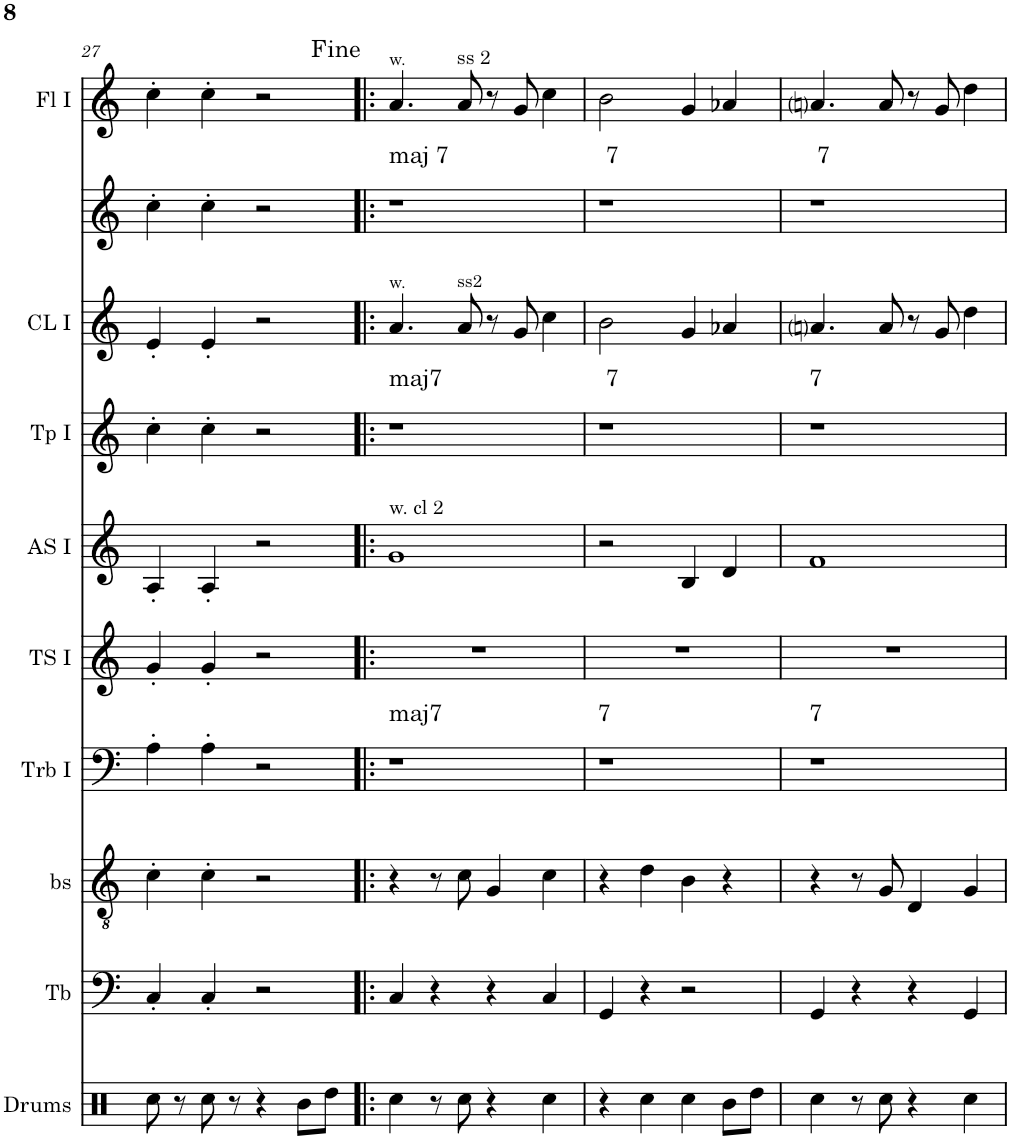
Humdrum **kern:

**kern	**kern	**kern	**kern	**harte	**kern	**kern	**kern	**harte	**kern	**kern	**harte	**kern
*part10	*part9	*part8	*part7	*part7	*part6	*part5	*part4	*part4	*part3	*part2	*part2	*part1
*staff10	*staff9	*staff8	*staff7	*	*staff6	*staff5	*staff4	*	*staff3	*staff2	*	*staff1
*I"Drums	*I"Tb	*I"bs	*I"Trb I	*	*I"TS I	*I"AS I	*I"Tp I	*	*I"CL I	*I"SS I	*	*I"Fl I
*I'Drums	*I'Tb	*I'bs	*I'Trb I	*	*I'TS I	*I'AS I	*I'Tp I	*	*I'CL I	*	*	*I'Fl I
!!LO:PB:g=z
*clefX	*clefF4	*clefGv2	*clefF4	*	*clefG2	*clefG2	*clefG2	*	*clefG2	*clefG2	*	*clefG2
*	*	*Trd12c21	*	*	*Trd8c14	*Trd5c9	*Trd1c2	*	*Trd1c2	*Trd1c2	*	*
*k[]	*k[]	*k[]	*k[]	*	*k[]	*k[]	*k[]	*	*k[]	*k[]	*	*k[]
*M2/2	*M2/2	*M2/2	*M2/2	*	*M2/2	*M2/2	*M2/2	*	*M2/2	*M2/2	*	*M2/2
*met(c|)	*met(c|)	*met(c|)	*met(c|)	*	*met(c|)	*met(c|)	*met(c|)	*	*met(c|)	*met(c|)	*	*met(c|)
=27	=27	=27	=27	=27	=27	=27	=27	=27	=27	=27	=27	=27
8cc\	4C'/	4c'\	4A'\	.	4g'/	4A'/	4cc'\	.	4e'/	4cc'\	.	4cc'\
8r	.	.	.	.	.	.	.	.	.	.	.	.
8cc\	4C'/	4c'\	4A'\	.	4g'/	4A'/	4cc'\	.	4e'/	4cc'\	.	4cc'\
8r	.	.	.	.	.	.	.	.	.	.	.	.
4r	2r	2r	2r	.	2r	2r	2r	.	2r	2r	.	2r
8b\L	.	.	.	.	.	.	.	.	.	.	.	.
8dd\J	.	.	.	.	.	.	.	.	.	.	.	.
=28!|:	=28!|:	=28!|:	=28!|:	=28!|:	=28!|:	=28!|:	=28!|:	=28!|:	=28!|:	=28!|:	=28!|:	=28!|:
!	!	!	!	!	!	!	!	!	!	!	!	!LO:TX:a:t=w.
!	!	!	!	!	!	!	!	!	!LO:TX:a:t=w.	!	!	!
!	!	!	!	!LO:H:kt=maj7	!	!LO:TX:a:t=w. cl 2	!	!LO:H:kt=maj7	!	!	!LO:H:kt=maj 7	!
4cc\	4C/	4r	1r	N	1r	1g	1r	N	4.a/	1r	N	4.a/
8r	4r	8r	.	.	.	.	.	.	.	.	.	.
!	!	!	!	!	!	!	!	!	!	!	!	!LO:TX:a:t=ss 2
!	!	!	!	!	!	!	!	!	!LO:TX:a:t=ss2	!	!	!
8cc\	.	8c\	.	.	.	.	.	.	8a/	.	.	8a/
4r	4r	4G/	.	.	.	.	.	.	8r	.	.	8r
.	.	.	.	.	.	.	.	.	8g/	.	.	8g/
4cc\	4C/	4c\	.	.	.	.	.	.	4cc\	.	.	4cc\
=29	=29	=29	=29	=29	=29	=29	=29	=29	=29	=29	=29	=29
!	!	!	!	!LO:H:kt=7	!	!	!	!LO:H:kt= 7	!	!	!LO:H:kt= 7	!
4r	4GG/	4r	1r	N	1r	2r	1r	N	2b\	1r	N	2b\
4cc\	4r	4d\	.	.	.	.	.	.	.	.	.	.
4cc\	2r	4B\	.	.	.	4B/	.	.	4g/	.	.	4g/
8b\L	.	4r	.	.	.	4d/	.	.	4a-X/	.	.	4a-X/
8dd\J	.	.	.	.	.	.	.	.	.	.	.	.
=30	=30	=30	=30	=30	=30	=30	=30	=30	=30	=30	=30	=30
!	!	!	!	!LO:H:kt=7	!	!	!	!LO:H:kt=7	!	!	!LO:H:kt= 7	!
4cc\	4GG/	4r	1r	N	1r	1f	1r	N	4.ani/	1r	N	4.ani/
8r	4r	8r	.	.	.	.	.	.	.	.	.	.
8cc\	.	8G/	.	.	.	.	.	.	8a/	.	.	8a/
4r	4r	4D/	.	.	.	.	.	.	8r	.	.	8r
.	.	.	.	.	.	.	.	.	8g/	.	.	8g/
4cc\	4GG/	4G/	.	.	.	.	.	.	4dd\	.	.	4dd\
=	=	=	=	=	=	=	=	=	=	=	=	=
*-	*-	*-	*-	*-	*-	*-	*-	*-	*-	*-	*-	*-
